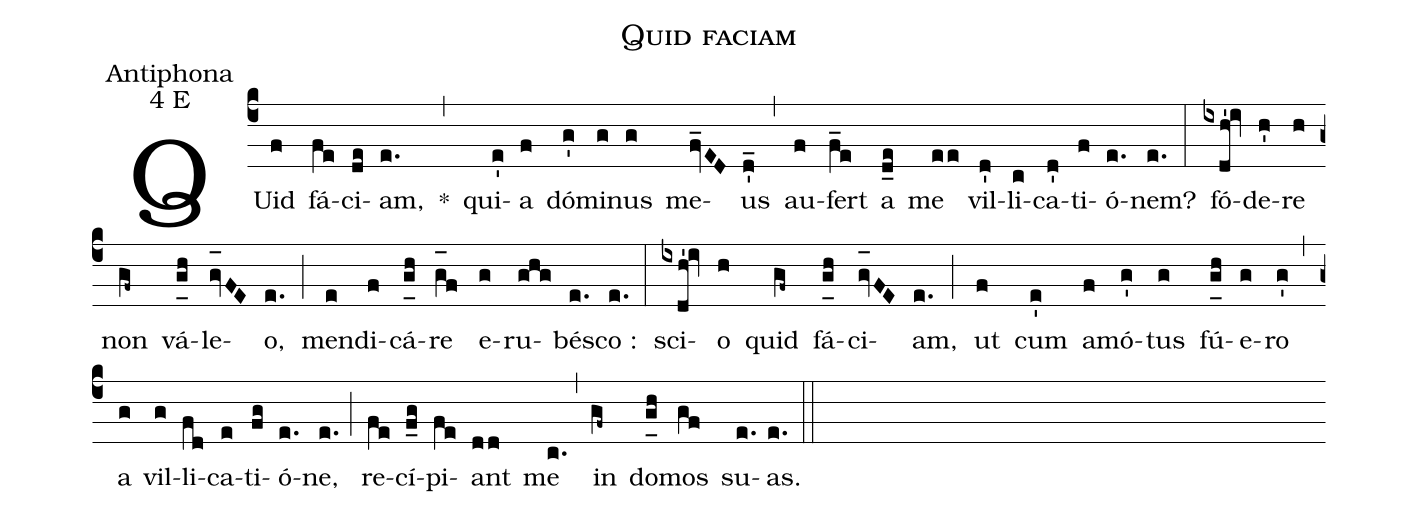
name:Quid faciam;
office-part:Antiphona;
mode:4;
mode-differentia:E;
%%
(c4) QUid(f) fá(fe)ci(de)am,(e.) *(,) qui(e')a(f) dó(g')mi(g)nus(g) me(fv_ED)us(d'_) (,) au(f)fert(f_e) a(d_e) me(ee) vil(d')li(c)ca(d')ti(f)ó(e.)nem?(e.) (:) fó(ixdh'!iv)de(h')re(h) non(gf~) vá(g_[uh:l]h)le(gv_[oh:h]FE)o,(e.) (;) men(e)di(f)cá(g_[uh:l]h)re(g_[oh:h]f) e(g)ru(ghg)bé(e.)sco :(e.) (:) sci(ixdh'!iv)o(h) quid(gf~) fá(g_[uh:l]h)ci(gv_[oh:h]FE)am,(e.) (;) ut(f) cum(e') a(f)mó(g')tus(g) fú(g_[uh:l]h)e(g)ro(g') (,) a(g) vil(g)li(fd)ca(e)ti(fg)ó(e.)ne,(e.) (;) re(fe)cí(f_g)pi(fe)ant(dd) me(c.) (,) in(gf~) do(g_[uh:l]h)mos(gf) su(e.)as.(e.) (::)
